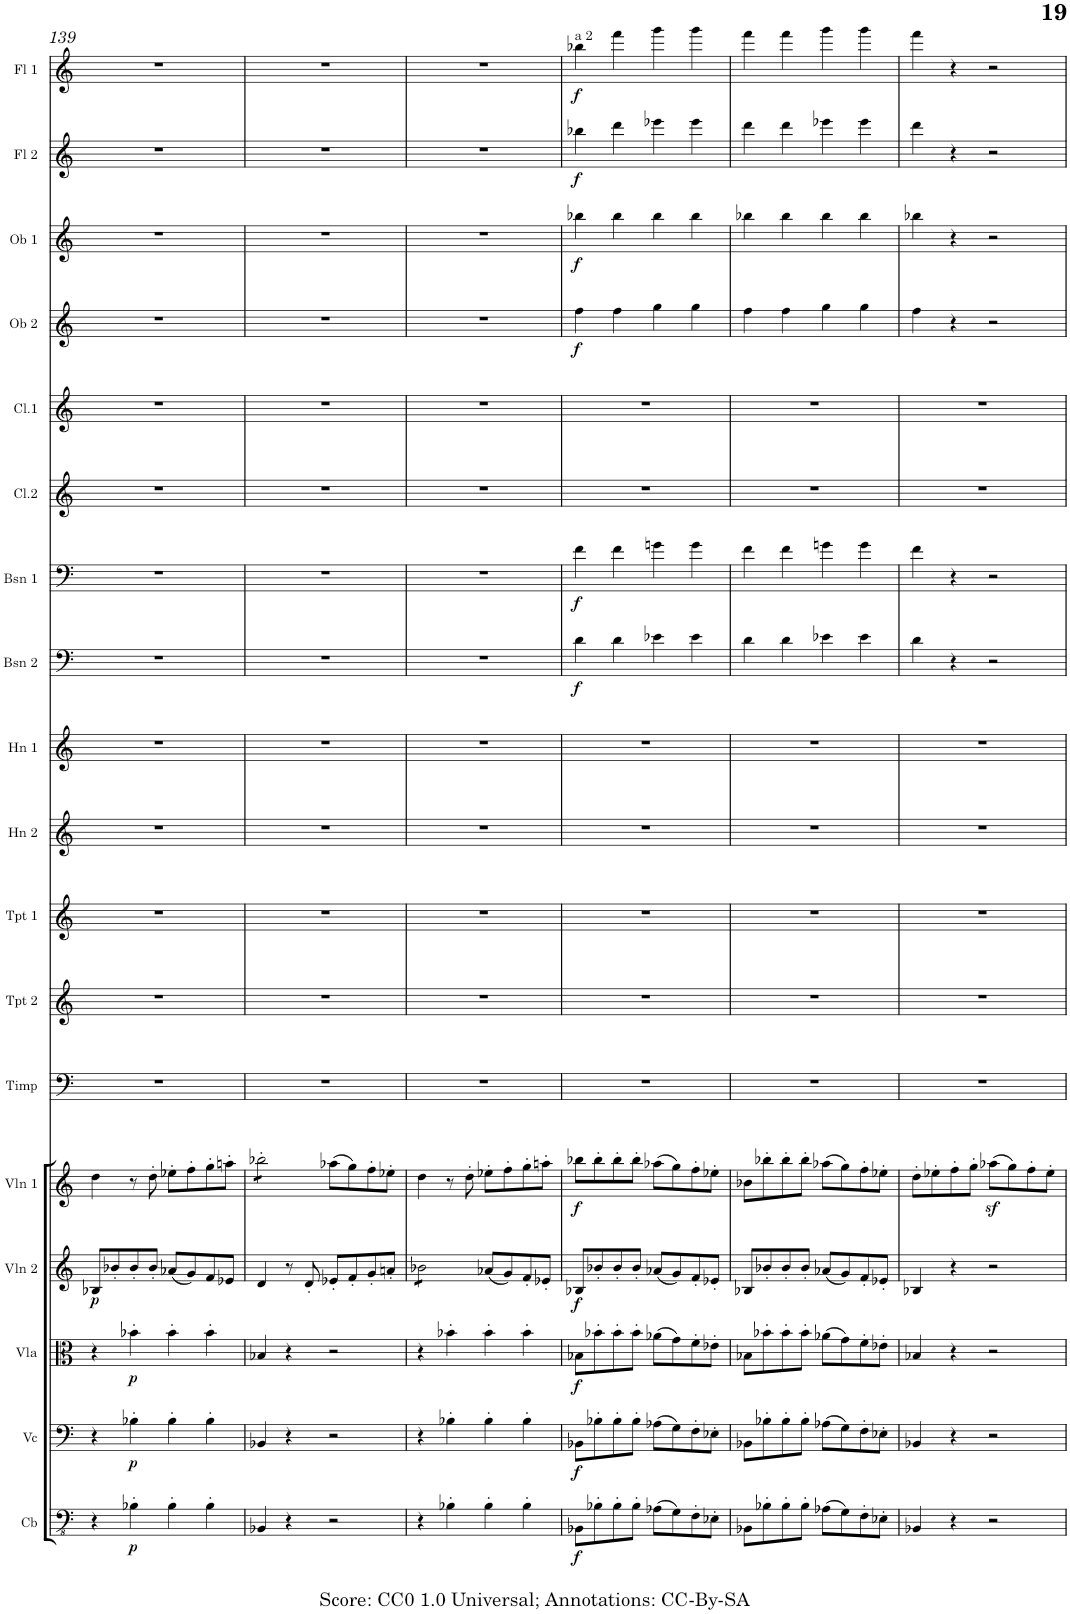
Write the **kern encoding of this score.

**kern	**dynam	**kern	**dynam	**kern	**dynam	**kern	**dynam	**kern	**dynam	**kern	**kern	**kern	**kern	**kern	**kern	**dynam	**kern	**dynam	**kern	**kern	**kern	**dynam	**kern	**dynam	**kern	**dynam	**kern	**dynam
*part18	*part18	*part17	*part17	*part16	*part16	*part15	*part15	*part14	*part14	*part13	*part12	*part11	*part10	*part9	*part8	*part8	*part7	*part7	*part6	*part5	*part4	*part4	*part3	*part3	*part2	*part2	*part1	*part1
*staff18	*staff18	*staff17	*staff17	*staff16	*staff16	*staff15	*staff15	*staff14	*staff14	*staff13	*staff12	*staff11	*staff10	*staff9	*staff8	*staff8	*staff7	*staff7	*staff6	*staff5	*staff4	*staff4	*staff3	*staff3	*staff2	*staff2	*staff1	*staff1
*I"Contrabass	*	*I"Violoncello	*	*I"Viola	*	*I"Violin 2	*	*I"Violin 1	*	*I"Timpani	*I"C Trumpet 2	*I"C Trumpet 1	*I"C Horn 2	*I"C Horn 1	*I"Bassoon 2	*	*I"Bassoon 1	*	*I"C Clarinet 2	*I"C Clarinet 1	*I"Oboe 2	*	*I"Oboe 1	*	*I"Flute 2	*	*I"Flute 1	*
*I'Cb	*	*I'Vc	*	*I'Vla	*	*I'Vln 2	*	*I'Vln 1	*	*I'Timp	*I'Tpt 2	*I'Tpt 1	*I'Hn 2	*I'Hn 1	*I'Bsn 2	*	*I'Bsn 1	*	*I'Cl.2	*I'Cl.1	*I'Ob 2	*	*I'Ob 1	*	*I'Fl 2	*	*I'Fl 1	*
!!LO:PB:g=z
*clefFv4	*	*clefF4	*	*clefC3	*	*clefG2	*	*clefG2	*	*clefF4	*clefG2	*clefG2	*clefG2	*clefG2	*clefF4	*	*clefF4	*	*clefG2	*clefG2	*clefG2	*	*clefG2	*	*clefG2	*	*clefG2	*
*	*	*	*	*	*	*	*	*	*	*	*	*	*Trd7c12	*Trd7c12	*	*	*	*	*Trd1c2	*Trd1c2	*	*	*	*	*	*	*	*
*k[]	*	*k[]	*	*k[]	*	*k[]	*	*k[]	*	*k[]	*k[]	*k[]	*k[]	*k[]	*k[]	*	*k[]	*	*k[]	*k[]	*k[]	*	*k[]	*	*k[]	*	*k[]	*
*M2/2	*	*M2/2	*	*M2/2	*	*M2/2	*	*M2/2	*	*M2/2	*M2/2	*M2/2	*M2/2	*M2/2	*M2/2	*	*M2/2	*	*M2/2	*M2/2	*M2/2	*	*M2/2	*	*M2/2	*	*M2/2	*
*met(c|)	*	*met(c|)	*	*met(c|)	*	*met(c|)	*	*met(c|)	*	*met(c|)	*met(c|)	*met(c|)	*met(c|)	*met(c|)	*met(c|)	*	*met(c|)	*	*met(c|)	*met(c|)	*met(c|)	*	*met(c|)	*	*met(c|)	*	*met(c|)	*
=139	=139	=139	=139	=139	=139	=139	=139	=139	=139	=139	=139	=139	=139	=139	=139	=139	=139	=139	=139	=139	=139	=139	=139	=139	=139	=139	=139	=139
!	!	!	!	!	!	!	!LO:DY:b	!	!	!	!	!	!	!	!	!	!	!	!	!	!	!	!	!	!	!	!	!
4r	.	4r	.	4r	.	8B-X/L	p	4dd\	.	1r	1r	1r	1r	1r	1r	.	1r	.	1r	1r	1r	.	1r	.	1r	.	1r	.
.	.	.	.	.	.	8b-X'/	.	.	.	.	.	.	.	.	.	.	.	.	.	.	.	.	.	.	.	.	.	.
!	!LO:DY:b	!	!LO:DY:b	!	!LO:DY:b	!	!	!	!	!	!	!	!	!	!	!	!	!	!	!	!	!	!	!	!	!	!	!
4BB-X'\	p	4B-X'\	p	4b-X'\	p	8b-'/	.	8r	.	.	.	.	.	.	.	.	.	.	.	.	.	.	.	.	.	.	.	.
.	.	.	.	.	.	8b-'/J	.	8dd'\	.	.	.	.	.	.	.	.	.	.	.	.	.	.	.	.	.	.	.	.
4BB-'\	.	4B-'\	.	4b-'\	.	(8a-X/L	.	8ee-X'\L	.	.	.	.	.	.	.	.	.	.	.	.	.	.	.	.	.	.	.	.
.	.	.	.	.	.	8g/)	.	8ff'\	.	.	.	.	.	.	.	.	.	.	.	.	.	.	.	.	.	.	.	.
4BB-'\	.	4B-'\	.	4b-'\	.	8f/	.	8gg'\	.	.	.	.	.	.	.	.	.	.	.	.	.	.	.	.	.	.	.	.
.	.	.	.	.	.	8e-X/J	.	8aan'\J	.	.	.	.	.	.	.	.	.	.	.	.	.	.	.	.	.	.	.	.
=140	=140	=140	=140	=140	=140	=140	=140	=140	=140	=140	=140	=140	=140	=140	=140	=140	=140	=140	=140	=140	=140	=140	=140	=140	=140	=140	=140	=140
*	*	*	*	*	*	*	*	*tremolo	*	*	*	*	*	*	*	*	*	*	*	*	*	*	*	*	*	*	*	*
4BBB-X/	.	4BB-X/	.	4B-X/	.	4d/	.	8bb-X'\L	.	1r	1r	1r	1r	1r	1r	.	1r	.	1r	1r	1r	.	1r	.	1r	.	1r	.
.	.	.	.	.	.	.	.	8bb-X'\	.	.	.	.	.	.	.	.	.	.	.	.	.	.	.	.	.	.	.	.
4r	.	4r	.	4r	.	8r	.	8bb-X'\	.	.	.	.	.	.	.	.	.	.	.	.	.	.	.	.	.	.	.	.
.	.	.	.	.	.	8d'/	.	8bb-X'\J	.	.	.	.	.	.	.	.	.	.	.	.	.	.	.	.	.	.	.	.
*	*	*	*	*	*	*	*	*Xtremolo	*	*	*	*	*	*	*	*	*	*	*	*	*	*	*	*	*	*	*	*
2r	.	2r	.	2r	.	8e-X'/L	.	(8aa-X\L	.	.	.	.	.	.	.	.	.	.	.	.	.	.	.	.	.	.	.	.
.	.	.	.	.	.	8f'/	.	8gg\)	.	.	.	.	.	.	.	.	.	.	.	.	.	.	.	.	.	.	.	.
.	.	.	.	.	.	8g'/	.	8ff'\	.	.	.	.	.	.	.	.	.	.	.	.	.	.	.	.	.	.	.	.
.	.	.	.	.	.	8an'/J	.	8ee-X'\J	.	.	.	.	.	.	.	.	.	.	.	.	.	.	.	.	.	.	.	.
=141	=141	=141	=141	=141	=141	=141	=141	=141	=141	=141	=141	=141	=141	=141	=141	=141	=141	=141	=141	=141	=141	=141	=141	=141	=141	=141	=141	=141
*	*	*	*	*	*	*tremolo	*	*	*	*	*	*	*	*	*	*	*	*	*	*	*	*	*	*	*	*	*	*
4r	.	4r	.	4r	.	8b-X\L	.	4dd\	.	1r	1r	1r	1r	1r	1r	.	1r	.	1r	1r	1r	.	1r	.	1r	.	1r	.
.	.	.	.	.	.	8b-X\	.	.	.	.	.	.	.	.	.	.	.	.	.	.	.	.	.	.	.	.	.	.
4BB-X'\	.	4B-X'\	.	4b-X'\	.	8b-X\	.	8r	.	.	.	.	.	.	.	.	.	.	.	.	.	.	.	.	.	.	.	.
.	.	.	.	.	.	8b-X\J	.	8dd'\	.	.	.	.	.	.	.	.	.	.	.	.	.	.	.	.	.	.	.	.
*	*	*	*	*	*	*Xtremolo	*	*	*	*	*	*	*	*	*	*	*	*	*	*	*	*	*	*	*	*	*	*
4BB-'\	.	4B-'\	.	4b-'\	.	(8a-X/L	.	8ee-X'\L	.	.	.	.	.	.	.	.	.	.	.	.	.	.	.	.	.	.	.	.
.	.	.	.	.	.	8g/)	.	8ff'\	.	.	.	.	.	.	.	.	.	.	.	.	.	.	.	.	.	.	.	.
4BB-'\	.	4B-'\	.	4b-'\	.	8f'/	.	8gg'\	.	.	.	.	.	.	.	.	.	.	.	.	.	.	.	.	.	.	.	.
.	.	.	.	.	.	8e-X'/J	.	8aan'\J	.	.	.	.	.	.	.	.	.	.	.	.	.	.	.	.	.	.	.	.
=142	=142	=142	=142	=142	=142	=142	=142	=142	=142	=142	=142	=142	=142	=142	=142	=142	=142	=142	=142	=142	=142	=142	=142	=142	=142	=142	=142	=142
!	!	!	!	!	!	!	!	!	!	!	!	!	!	!	!	!	!	!	!	!	!	!	!	!	!	!	!LO:TX:a:t=a 2	!
!	!LO:DY:b	!	!LO:DY:b	!	!LO:DY:b	!	!LO:DY:b	!	!LO:DY:b	!	!	!	!	!	!	!LO:DY:b	!	!LO:DY:b	!	!	!	!LO:DY:b	!	!LO:DY:b	!	!LO:DY:b	!	!LO:DY:b
8BBB-X\L	f	8BB-X\L	f	8B-X\L	f	8B-X/L	f	8bb-X\L	f	1r	1r	1r	1r	1r	4d\	f	4f\	f	1r	1r	4ff\	f	4bb-X\	f	4bb-X\	f	4bb-X\	f
8BB-X'\	.	8B-X'\	.	8b-X'\	.	8b-X'/	.	8bb-'\	.	.	.	.	.	.	.	.	.	.	.	.	.	.	.	.	.	.	.	.
8BB-'\	.	8B-'\	.	8b-'\	.	8b-'/	.	8bb-'\	.	.	.	.	.	.	4d\	.	4f\	.	.	.	4ff\	.	4bb-\	.	4ddd\	.	4fff\	.
8BB-'\J	.	8B-'\J	.	8b-'\J	.	8b-'/J	.	8bb-'\J	.	.	.	.	.	.	.	.	.	.	.	.	.	.	.	.	.	.	.	.
(8AA-X\L	.	(8A-X\L	.	(8a-X\L	.	(8a-X/L	.	(8aa-X\L	.	.	.	.	.	.	4e-X\	.	4gn\	.	.	.	4gg\	.	4bb-\	.	4eee-X\	.	4ggg\	.
8GG\)	.	8G\)	.	8g\)	.	8g/)	.	8gg\)	.	.	.	.	.	.	.	.	.	.	.	.	.	.	.	.	.	.	.	.
8FF'\	.	8F'\	.	8f'\	.	8f'/	.	8ff'\	.	.	.	.	.	.	4e-\	.	4g\	.	.	.	4gg\	.	4bb-\	.	4eee-\	.	4ggg\	.
8EE-X'\J	.	8E-X'\J	.	8e-X'\J	.	8e-X'/J	.	8ee-X'\J	.	.	.	.	.	.	.	.	.	.	.	.	.	.	.	.	.	.	.	.
=143	=143	=143	=143	=143	=143	=143	=143	=143	=143	=143	=143	=143	=143	=143	=143	=143	=143	=143	=143	=143	=143	=143	=143	=143	=143	=143	=143	=143
8BBB-X\L	.	8BB-X\L	.	8B-X\L	.	8B-X/L	.	8b-X\L	.	1r	1r	1r	1r	1r	4d\	.	4f\	.	1r	1r	4ff\	.	4bb-X\	.	4ddd\	.	4fff\	.
8BB-X'\	.	8B-X'\	.	8b-X'\	.	8b-X'/	.	8bb-X'\	.	.	.	.	.	.	.	.	.	.	.	.	.	.	.	.	.	.	.	.
8BB-'\	.	8B-'\	.	8b-'\	.	8b-'/	.	8bb-'\	.	.	.	.	.	.	4d\	.	4f\	.	.	.	4ff\	.	4bb-\	.	4ddd\	.	4fff\	.
8BB-'\J	.	8B-'\J	.	8b-'\J	.	8b-'/J	.	8bb-'\J	.	.	.	.	.	.	.	.	.	.	.	.	.	.	.	.	.	.	.	.
(8AA-X\L	.	(8A-X\L	.	(8a-X\L	.	(8a-X/L	.	(8aa-X\L	.	.	.	.	.	.	4e-X\	.	4gn\	.	.	.	4gg\	.	4bb-\	.	4eee-X\	.	4ggg\	.
8GG\)	.	8G\)	.	8g\)	.	8g/)	.	8gg\)	.	.	.	.	.	.	.	.	.	.	.	.	.	.	.	.	.	.	.	.
8FF'\	.	8F'\	.	8f'\	.	8f'/	.	8ff'\	.	.	.	.	.	.	4e-\	.	4g\	.	.	.	4gg\	.	4bb-\	.	4eee-\	.	4ggg\	.
8EE-X'\J	.	8E-X'\J	.	8e-X'\J	.	8e-X'/J	.	8ee-X'\J	.	.	.	.	.	.	.	.	.	.	.	.	.	.	.	.	.	.	.	.
=144	=144	=144	=144	=144	=144	=144	=144	=144	=144	=144	=144	=144	=144	=144	=144	=144	=144	=144	=144	=144	=144	=144	=144	=144	=144	=144	=144	=144
4BBB-X/	.	4BB-X/	.	4B-X/	.	4B-X/	.	8dd'\L	.	1r	1r	1r	1r	1r	4d\	.	4f\	.	1r	1r	4ff\	.	4bb-X\	.	4ddd\	.	4fff\	.
.	.	.	.	.	.	.	.	8ee-X'\	.	.	.	.	.	.	.	.	.	.	.	.	.	.	.	.	.	.	.	.
4r	.	4r	.	4r	.	4r	.	8ff'\	.	.	.	.	.	.	4r	.	4r	.	.	.	4r	.	4r	.	4r	.	4r	.
.	.	.	.	.	.	.	.	8gg'\J	.	.	.	.	.	.	.	.	.	.	.	.	.	.	.	.	.	.	.	.
2r	.	2r	.	2r	.	2r	.	(8aa-Xz<\L	.	.	.	.	.	.	2r	.	2r	.	.	.	2r	.	2r	.	2r	.	2r	.
.	.	.	.	.	.	.	.	8gg\)	.	.	.	.	.	.	.	.	.	.	.	.	.	.	.	.	.	.	.	.
.	.	.	.	.	.	.	.	8ff'\	.	.	.	.	.	.	.	.	.	.	.	.	.	.	.	.	.	.	.	.
.	.	.	.	.	.	.	.	8ee-'\J	.	.	.	.	.	.	.	.	.	.	.	.	.	.	.	.	.	.	.	.
=	=	=	=	=	=	=	=	=	=	=	=	=	=	=	=	=	=	=	=	=	=	=	=	=	=	=	=	=
*-	*-	*-	*-	*-	*-	*-	*-	*-	*-	*-	*-	*-	*-	*-	*-	*-	*-	*-	*-	*-	*-	*-	*-	*-	*-	*-	*-	*-
